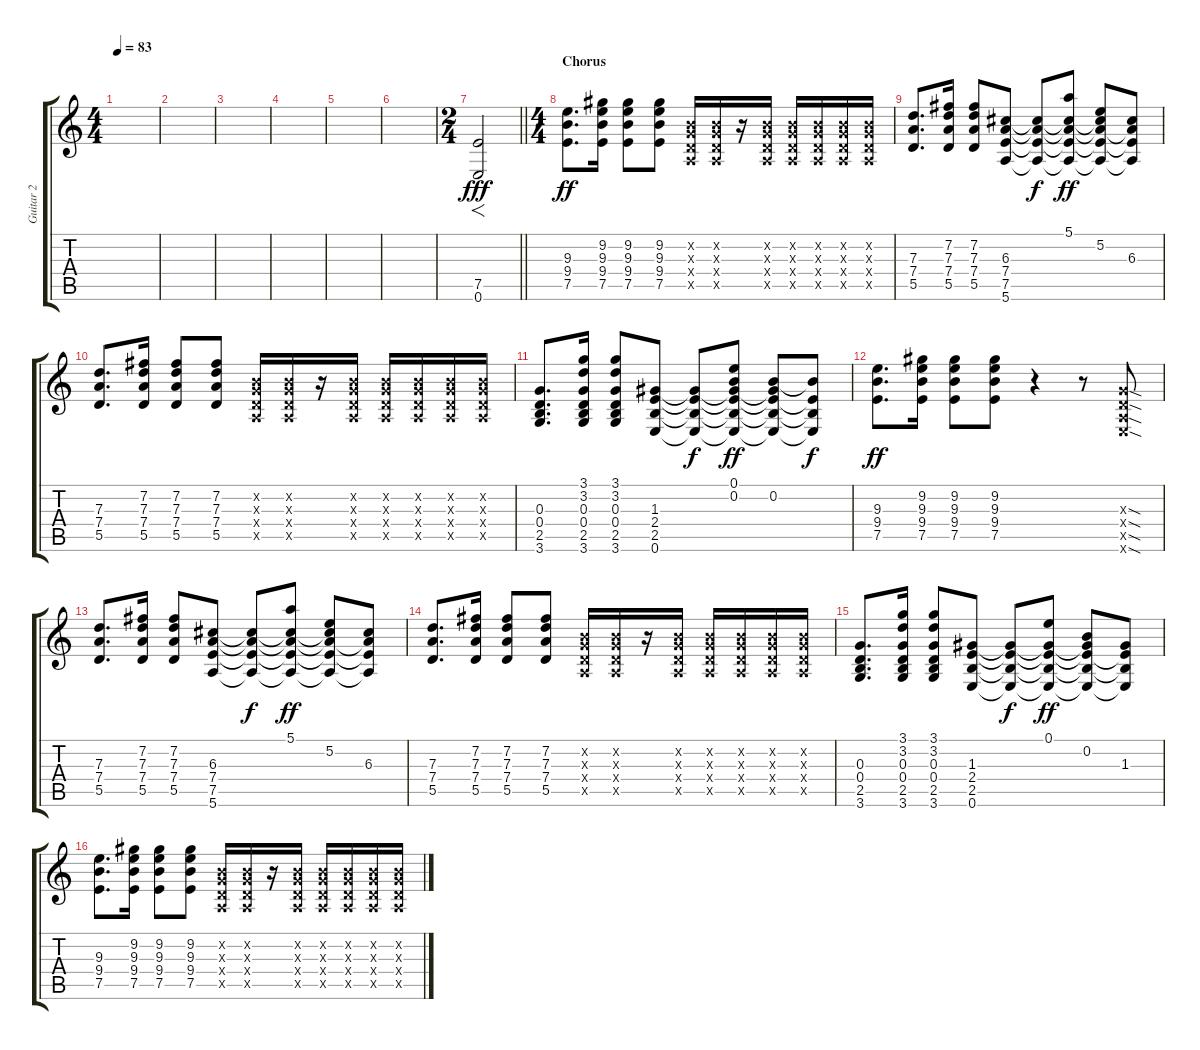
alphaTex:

\track ("Guitar 2" "Guitar 2") {instrument distortionguitar}
\staff {score tabs}
\tuning (E4 B3 G3 D3 A2 E2) {hide}
\ts (4 4)
\tempo 83
\clef g2
\ks c
|
|
|
|
|
|
\ts (2 4)
\barLineRight lightlight
(7.5 0.6).2{f dy fff} |
\ts (4 4)
\section ("" "Chorus")
(9.3 9.4 7.5).8{d dy ff} (9.2 9.3 9.4 7.5).16 (9.2 9.3 9.4 7.5).8 (9.2 9.3 9.4 7.5).8 (0.2{x} 0.3{x} 0.4{x} 0.5{x}).16 (0.2{x} 0.3{x} 0.4{x} 0.5{x}).16 r.16 (0.2{x} 0.3{x} 0.4{x} 0.5{x}).16 (0.2{x} 0.3{x} 0.4{x} 0.5{x}).16 (0.2{x} 0.3{x} 0.4{x} 0.5{x}).16 (0.2{x} 0.3{x} 0.4{x} 0.5{x}).16 (0.2{x} 0.3{x} 0.4{x} 0.5{x}).16 |
(7.3 7.4 5.5).8{d} (7.2 7.3 7.4 5.5).16 (7.2 7.3 7.4 5.5).8 (6.3 7.4 7.5 5.6).8 (6.3{t} 7.4{t} 7.5{t} 5.6{t}).8{dy f} (5.1 6.3{t} 7.4{t} 7.5{t} 5.6{t}).8{dy ff} (5.2 6.3{t} 7.4{t} 7.5{t} 5.6{t}).8 (6.3 7.4{t} 7.5{t} 5.6{t}).8 |
(7.3 7.4 5.5).8{d} (7.2 7.3 7.4 5.5).16 (7.2 7.3 7.4 5.5).8 (7.2 7.3 7.4 5.5).8 (0.2{x} 0.3{x} 0.4{x} 0.5{x}).16 (0.2{x} 0.3{x} 0.4{x} 0.5{x}).16 r.16 (0.2{x} 0.3{x} 0.4{x} 0.5{x}).16 (0.2{x} 0.3{x} 0.4{x} 0.5{x}).16 (0.2{x} 0.3{x} 0.4{x} 0.5{x}).16 (0.2{x} 0.3{x} 0.4{x} 0.5{x}).16 (0.2{x} 0.3{x} 0.4{x} 0.5{x}).16 |
(0.3 0.4 2.5 3.6).8{d} (3.1 3.2 0.3 0.4 2.5 3.6).16 (3.1 3.2 0.3 0.4 2.5 3.6).8 (1.3 2.4 2.5 0.6).8 (1.3{t} 2.4{t} 2.5{t} 0.6{t}).8{dy f} (0.1 0.2 1.3{t} 2.4{t} 2.5{t} 0.6{t}).8{dy ff} (0.2 1.3{t} 2.4{t} 2.5{t} 0.6{t}).8 (0.2{t} 2.4{t} 2.5{t} 0.6{t}).8{dy f} |
(9.3 9.4 7.5).8{d dy ff} (9.2 9.3 9.4 7.5).16 (9.2 9.3 9.4 7.5).8 (9.2 9.3 9.4 7.5).8 r.4 r.8 (0.3{sod x} 0.4{sod x} 0.5{sod x} 0.6{sod x}).8 |
(7.3 7.4 5.5).8{d} (7.2 7.3 7.4 5.5).16 (7.2 7.3 7.4 5.5).8 (6.3 7.4 7.5 5.6).8 (6.3{t} 7.4{t} 7.5{t} 5.6{t}).8{dy f} (5.1 6.3{t} 7.4{t} 7.5{t} 5.6{t}).8{dy ff} (5.2 6.3{t} 7.4{t} 7.5{t} 5.6{t}).8 (6.3 7.4{t} 7.5{t} 5.6{t}).8 |
(7.3 7.4 5.5).8{d} (7.2 7.3 7.4 5.5).16 (7.2 7.3 7.4 5.5).8 (7.2 7.3 7.4 5.5).8 (0.2{x} 0.3{x} 0.4{x} 0.5{x}).16 (0.2{x} 0.3{x} 0.4{x} 0.5{x}).16 r.16 (0.2{x} 0.3{x} 0.4{x} 0.5{x}).16 (0.2{x} 0.3{x} 0.4{x} 0.5{x}).16 (0.2{x} 0.3{x} 0.4{x} 0.5{x}).16 (0.2{x} 0.3{x} 0.4{x} 0.5{x}).16 (0.2{x} 0.3{x} 0.4{x} 0.5{x}).16 |
(0.3 0.4 2.5 3.6).8{d} (3.1 3.2 0.3 0.4 2.5 3.6).16 (3.1 3.2 0.3 0.4 2.5 3.6).8 (1.3 2.4 2.5 0.6).8 (1.3{t} 2.4{t} 2.5{t} 0.6{t}).8{dy f} (0.1 1.3{t} 2.4{t} 2.5{t} 0.6{t}).8{dy ff} (0.2 1.3{t} 2.4{t} 2.5{t} 0.6{t}).8 (1.3 2.4{t} 2.5{t} 0.6{t}).8 |
(9.3 9.4 7.5).8{d} (9.2 9.3 9.4 7.5).16 (9.2 9.3 9.4 7.5).8 (9.2 9.3 9.4 7.5).8 (0.2{x} 0.3{x} 0.4{x} 0.5{x}).16 (0.2{x} 0.3{x} 0.4{x} 0.5{x}).16 r.16 (0.2{x} 0.3{x} 0.4{x} 0.5{x}).16 (0.2{x} 0.3{x} 0.4{x} 0.5{x}).16 (0.2{x} 0.3{x} 0.4{x} 0.5{x}).16 (0.2{x} 0.3{x} 0.4{x} 0.5{x}).16 (0.2{x} 0.3{x} 0.4{x} 0.5{x}).16
